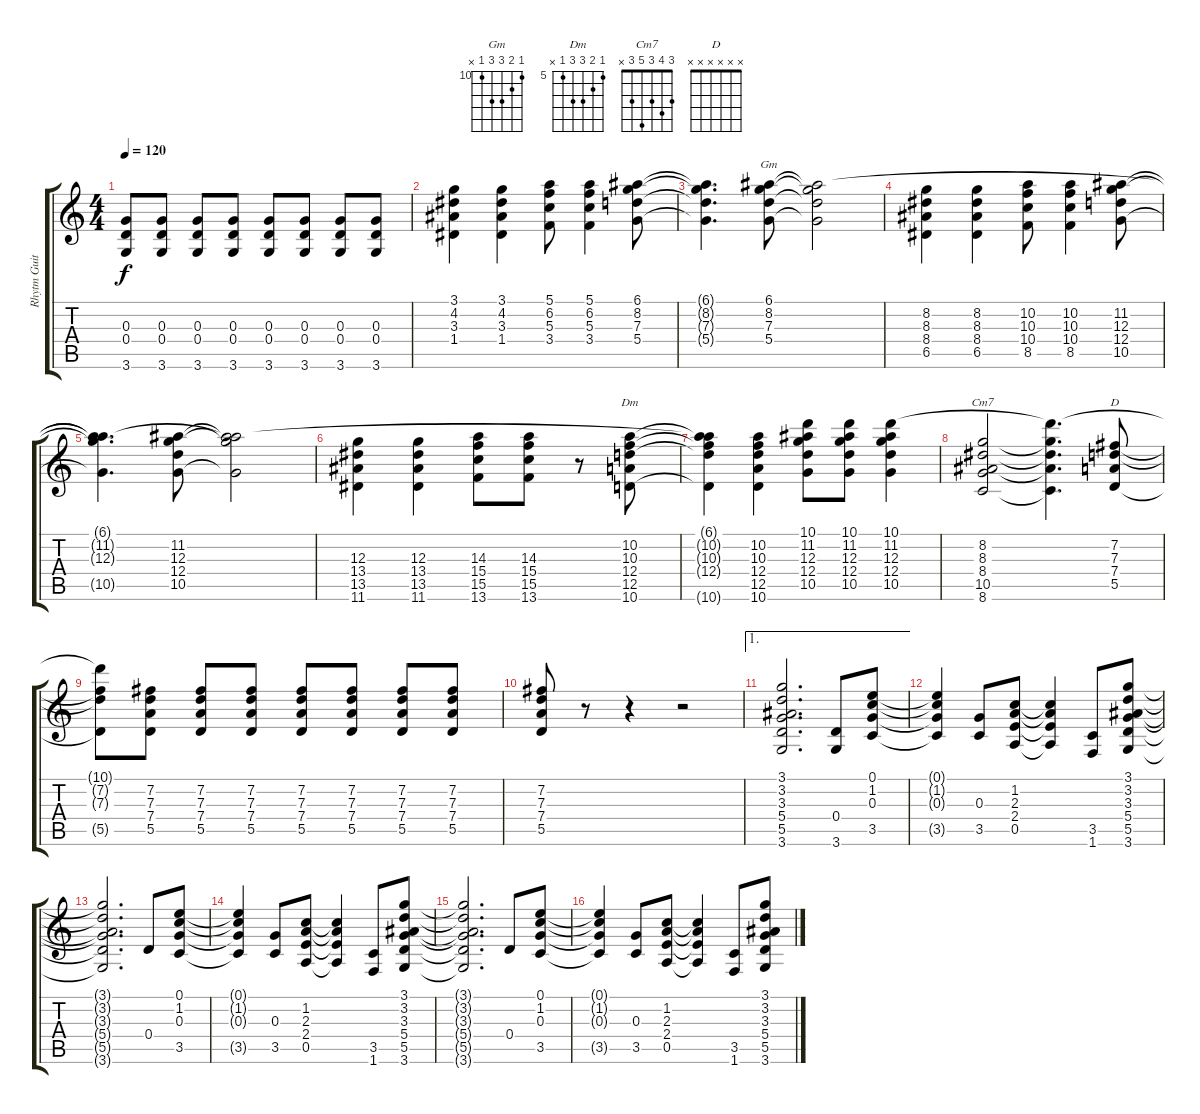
\track ("Rhytm Guitar 2" "Rhytm Guit") {instrument overdrivenguitar}
\staff {score tabs}
\tuning (E4 B3 G3 D3 A2 E2) {hide}
\chord ("Gm" 10 11 12 12 10 x) {firstfret 10}
\chord ("Dm" 5 6 7 7 5 x) {firstfret 5}
\chord ("Cm7" 3 4 3 5 3 x)
\chord ("D" x x x x x x)
\ts (4 4)
\tempo 120
\clef g2
\ks c
(0.3 0.4 3.6).8{dy f} (0.3 0.4 3.6).8 (0.3 0.4 3.6).8 (0.3 0.4 3.6).8 (0.3 0.4 3.6).8 (0.3 0.4 3.6).8 (0.3 0.4 3.6).8 (0.3 0.4 3.6).8 |
(3.1 4.2 3.3 1.4).4 (3.1 4.2 3.3 1.4).4 (5.1 6.2 5.3 3.4).8 (5.1 6.2 5.3 3.4).4 (6.1 8.2 7.3 5.4).8 |
(6.1{t} 8.2{t} 7.3{t} 5.4{t}).4{d} (6.1 8.2 7.3 5.4).8{ch "Gm"} (6.1{t} 8.2{t} 7.3{t} 5.4{t}).2 |
(8.2 8.3 8.4 6.5).4 (8.2 8.3 8.4 6.5).4 (10.2 10.3 10.4 8.5).8 (10.2 10.3 10.4 8.5).4 (11.2 12.3 12.4 10.5).8 |
(6.1{t} 11.2{t} 12.3{t} 10.5{t}).4{d} (11.2 12.3 12.4 10.5).8 (6.1{t} 11.2{t} 12.3{t} 10.5{t}).2 |
(12.3 13.4 13.5 11.6).4 (12.3 13.4 13.5 11.6).4 (14.3 15.4 15.5 13.6).8 (14.3 15.4 15.5 13.6).8 r.8 (10.2 10.3 12.4 12.5 10.6).8{ch "Dm"} |
(6.1{t} 10.2{t} 10.3{t} 12.4{t} 10.6{t}).4 (10.2 10.3 12.4 12.5 10.6).4 (10.1 11.2 12.3 12.4 10.5).8 (10.1 11.2 12.3 12.4 10.5).8 (10.1 11.2 12.3 12.4 10.5).4 |
(8.2 8.3 8.4 10.5 8.6).2{ch "Cm7"} (10.1{t} 8.2{t} 8.3{t} 8.4{t} 8.6{t}).4{d} (7.2 7.3 7.4 5.5).8{ch "D"} |
(10.1{t} 7.2{t} 7.3{t} 5.5{t}).8 (7.2 7.3 7.4 5.5).8 (7.2 7.3 7.4 5.5).8 (7.2 7.3 7.4 5.5).8 (7.2 7.3 7.4 5.5).8 (7.2 7.3 7.4 5.5).8 (7.2 7.3 7.4 5.5).8 (7.2 7.3 7.4 5.5).8 |
(7.2 7.3 7.4 5.5).8 r.8 r.4 r.2 |
\ae 1
(3.1 3.2 3.3 5.4 5.5 3.6).2{d} (0.4 3.6).8 (0.1 1.2 0.3 3.5).8 |
(0.1{t} 1.2{t} 0.3{t} 3.5{t}).4 (0.3 3.5).8 (1.2 2.3 2.4 0.5).8 (1.2{t} 2.3{t} 2.4{t} 0.5{t}).4 (3.5 1.6).8 (3.1 3.2 3.3 5.4 5.5 3.6).8 |
(3.1{t} 3.2{t} 3.3{t} 5.4{t} 5.5{t} 3.6{t}).2{d} 0.4.8 (0.1 1.2 0.3 3.5).8 |
(0.1{t} 1.2{t} 0.3{t} 3.5{t}).4 (0.3 3.5).8 (1.2 2.3 2.4 0.5).8 (1.2{t} 2.3{t} 2.4{t} 0.5{t}).4 (3.5 1.6).8 (3.1 3.2 3.3 5.4 5.5 3.6).8 |
(3.1{t} 3.2{t} 3.3{t} 5.4{t} 5.5{t} 3.6{t}).2{d} 0.4.8 (0.1 1.2 0.3 3.5).8 |
(0.1{t} 1.2{t} 0.3{t} 3.5{t}).4 (0.3 3.5).8 (1.2 2.3 2.4 0.5).8 (1.2{t} 2.3{t} 2.4{t} 0.5{t}).4 (3.5 1.6).8 (3.1 3.2 3.3 5.4 5.5 3.6).8
